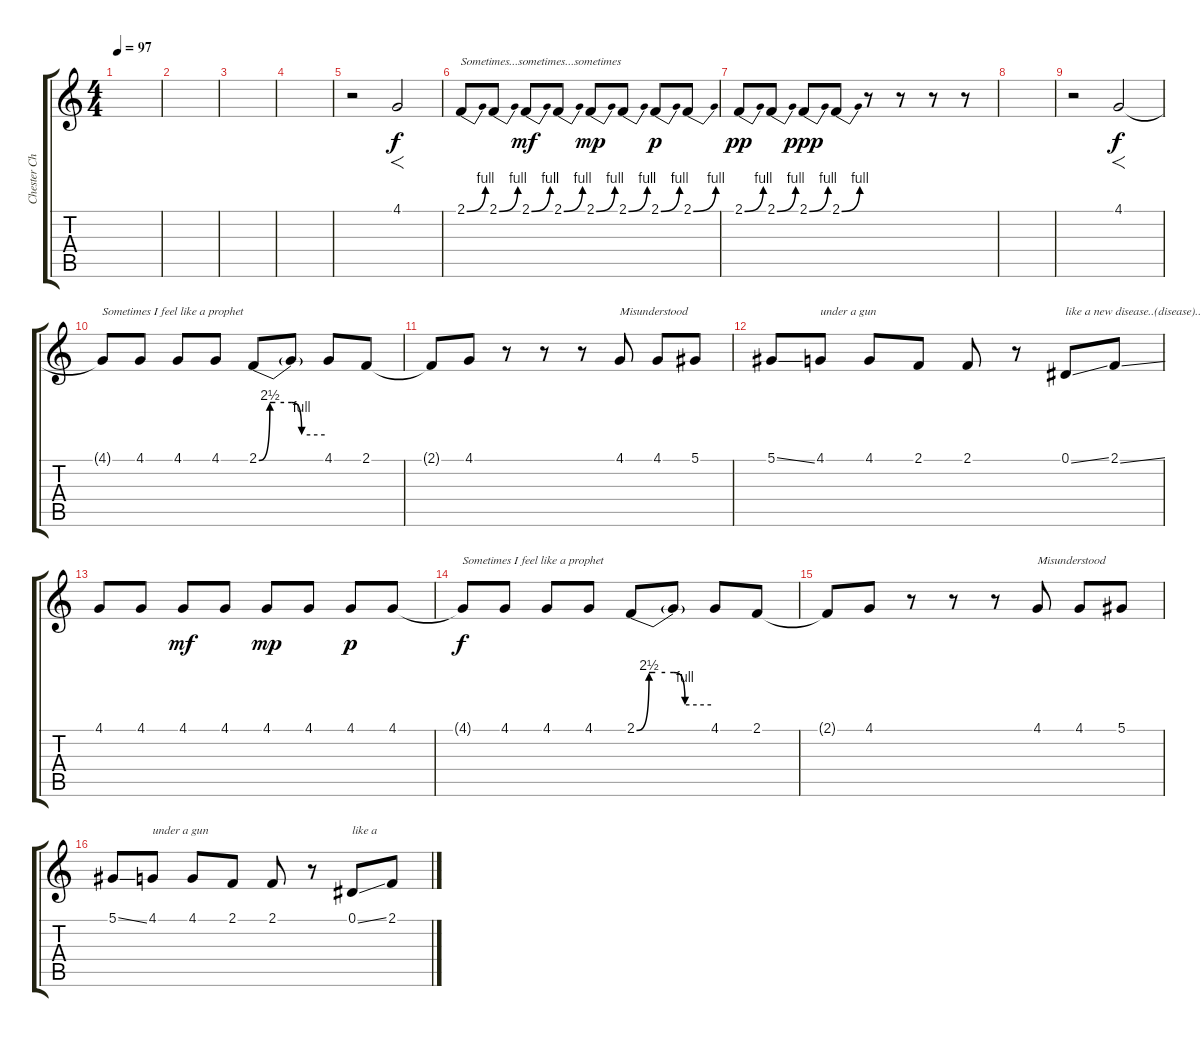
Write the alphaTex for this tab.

\track ("Chester Charles Bennington" "Chester Ch") {instrument bassoon}
\staff {score tabs}
\tuning (Eb4 Bb3 Gb3 Db3 Ab2 Db2) {hide}
\ts (4 4)
\tempo 97
\clef g2
\ks c
|
|
|
|
r.2 4.1.2{f dy f} |
2.1{be (bend 0 0 60 4)}.8{txt "Sometimes...sometimes...sometimes"} 2.1{be (bend 0 0 60 4)}.8 2.1{be (bend 0 0 60 4)}.8{dy mf} 2.1{be (bend 0 0 60 4)}.8 2.1{be (bend 0 0 60 4)}.8{dy mp} 2.1{be (bend 0 0 60 4)}.8 2.1{be (bend 0 0 60 4)}.8{dy p} 2.1{be (bend 0 0 60 4)}.8 |
2.1{be (bend 0 0 60 4)}.8{dy pp} 2.1{be (bend 0 0 60 4)}.8 2.1{be (bend 0 0 60 4)}.8{dy ppp} 2.1{be (bend 0 0 60 4)}.8 r.8 r.8 r.8 r.8 |
|
r.2 4.1.2{f dy f} |
4.1{t}.8{txt "Sometimes I feel like a prophet"} 4.1.8 4.1.8 4.1.8 2.1{be (custom 0 0 10 10 15 10 23 10 30 10 39 4 60 4)}.8 2.1{t}.8 4.1.8 2.1.8 |
2.1{t}.8 4.1.8 r.8 r.8 r.8 4.1.8{txt "Misunderstood"} 4.1.8 5.1.8 |
5.1{ss}.8 4.1.8{txt "under a gun"} 4.1.8 2.1.8 2.1.8 r.8 0.1{ss}.8{txt "like a new disease..(disease)..(disease)....."} 2.1{ss}.8 |
4.1.8 4.1.8 4.1.8{dy mf} 4.1.8 4.1.8{dy mp} 4.1.8 4.1.8{dy p} 4.1.8 |
4.1{t}.8{txt "Sometimes I feel like a prophet" dy f} 4.1.8 4.1.8 4.1.8 2.1{be (custom 0 0 10 10 15 10 23 10 30 10 39 4 60 4)}.8 2.1{t}.8 4.1.8 2.1.8 |
2.1{t}.8 4.1.8 r.8 r.8 r.8 4.1.8{txt "Misunderstood"} 4.1.8 5.1.8 |
5.1{ss}.8 4.1.8{txt "under a gun"} 4.1.8 2.1.8 2.1.8 r.8 0.1{ss}.8{txt "like a "} 2.1{ss}.8
